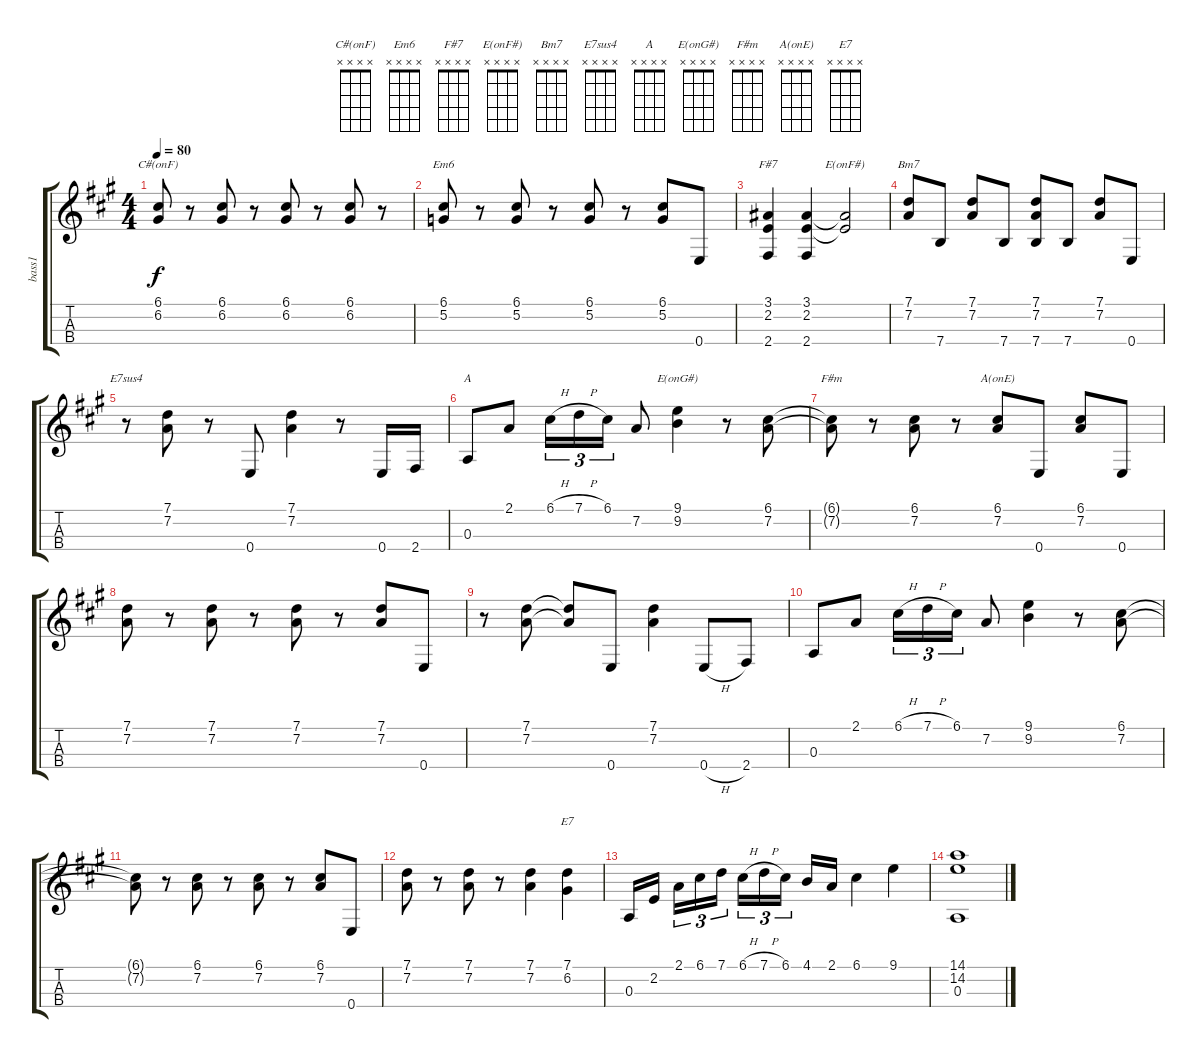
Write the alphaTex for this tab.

\track ("bass1" "bass1") {instrument electricbassfinger}
\staff {score tabs}
\tuning (G3 D3 A2 E2) {hide}
\chord ("C#(onF)" x x x x)
\chord ("Em6" x x x x)
\chord ("F#7" x x x x)
\chord ("E(onF#)" x x x x)
\chord ("Bm7" x x x x)
\chord ("E7sus4" x x x x)
\chord ("A" x x x x)
\chord ("E(onG#)" x x x x)
\chord ("F#m" x x x x)
\chord ("A(onE)" x x x x)
\chord ("E7" x x x x)
\ts (4 4)
\tempo 80
\clef g2
\ks a
(6.1 6.2).8{ch "C#(onF)" dy f} r.8 (6.1 6.2).8 r.8 (6.1 6.2).8 r.8 (6.1 6.2).8 r.8 |
(6.1 5.2).8{ch "Em6"} r.8 (6.1 5.2).8 r.8 (6.1 5.2).8 r.8 (6.1 5.2).8 0.4.8 |
(3.1 2.2 2.4).4{ch "F#7"} (3.1 2.2 2.4).4 (3.1{t} 2.2{t}).2{ch "E(onF#)"} |
(7.1 7.2).8{ch "Bm7"} 7.4.8 (7.1 7.2).8 7.4.8 (7.1 7.2 7.4).8 7.4.8 (7.1 7.2).8 0.4.8 |
r.8{ch "E7sus4"} (7.1 7.2).8 r.8 0.4.8 (7.1 7.2).4 r.8 0.4.16 2.4.16 |
0.3.8{ch "A"} 2.1.8 6.1{h}.16{tu (3 2)} 7.1{h}.16{tu (3 2)} 6.1.16{tu (3 2)} 7.2.8 (9.1 9.2).4{ch "E(onG#)"} r.8 (6.1 7.2).8 |
(6.1{t} 7.2{t}).8{ch "F#m"} r.8 (6.1 7.2).8 r.8 (6.1 7.2).8{ch "A(onE)"} 0.4.8 (6.1 7.2).8 0.4.8 |
(7.1 7.2).8 r.8 (7.1 7.2).8 r.8 (7.1 7.2).8 r.8 (7.1 7.2).8 0.4.8 |
r.8 (7.1 7.2).8 (7.1{t} 7.2{t}).8 0.4.8 (7.1 7.2).4 0.4{h}.8 2.4.8 |
0.3.8 2.1.8 6.1{h}.16{tu (3 2)} 7.1{h}.16{tu (3 2)} 6.1.16{tu (3 2)} 7.2.8 (9.1 9.2).4 r.8 (6.1 7.2).8 |
(6.1{t} 7.2{t}).8 r.8 (6.1 7.2).8 r.8 (6.1 7.2).8 r.8 (6.1 7.2).8 0.4.8 |
(7.1 7.2).8 r.8 (7.1 7.2).8 r.8 (7.1 7.2).4 (7.1 6.2).4{ch "E7"} |
0.3.16 2.2.16{beam splitsecondary} 2.1.16{tu (3 2)} 6.1.16{tu (3 2)} 7.1.16{tu (3 2)} 6.1{h}.16{tu (3 2)} 7.1{h}.16{tu (3 2)} 6.1.16{tu (3 2) beam splitsecondary} 4.1.16 2.1.16 6.1.4 9.1.4 |
(14.1 14.2 0.3).1
